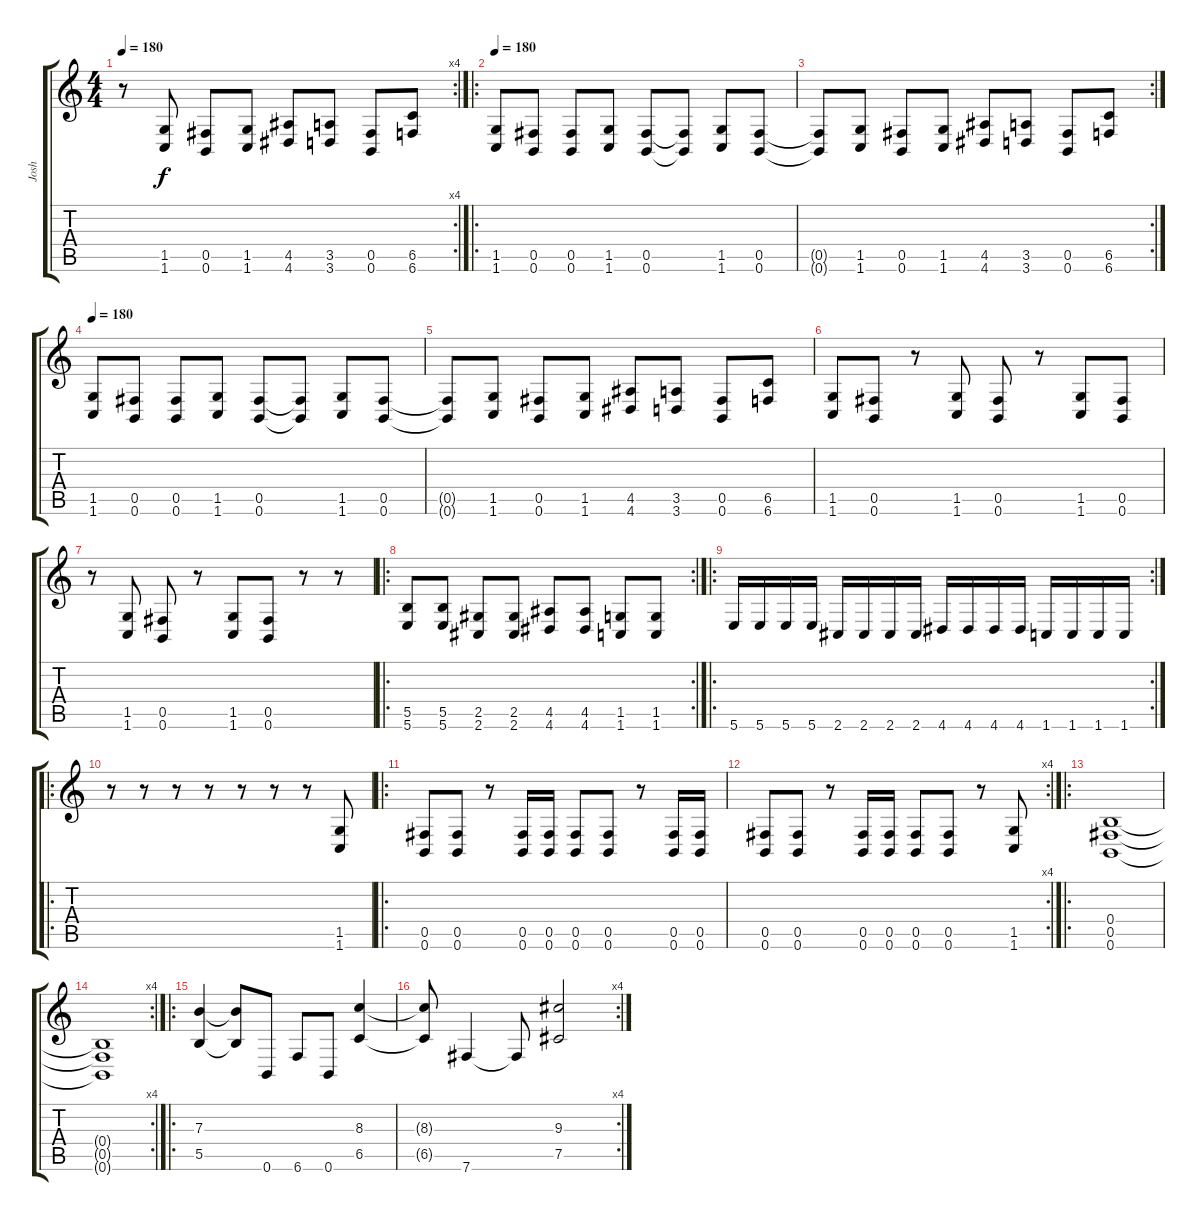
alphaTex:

\track ("Josh" "Josh") {instrument distortionguitar}
\staff {score tabs}
\tuning (Db4 Ab3 E3 B2 Gb2 B1) {hide}
\rc 4
\ts (4 4)
\tempo 180
\clef g2
\ks c
r.8{dy f} (1.5 1.6).8 (0.5 0.6).8 (1.5 1.6).8 (4.5 4.6).8 (3.5 3.6).8 (0.5 0.6).8 (6.5 6.6).8 |
\ro
\tempo 180
(1.5 1.6).8 (0.5 0.6).8 (0.5 0.6).8 (1.5 1.6).8 (0.5 0.6).8 (0.5{t} 0.6{t}).8 (1.5 1.6).8 (0.5 0.6).8 |
\rc 2
(0.5{t} 0.6{t}).8 (1.5 1.6).8 (0.5 0.6).8 (1.5 1.6).8 (4.5 4.6).8 (3.5 3.6).8 (0.5 0.6).8 (6.5 6.6).8 |
\tempo 180
(1.5 1.6).8 (0.5 0.6).8 (0.5 0.6).8 (1.5 1.6).8 (0.5 0.6).8 (0.5{t} 0.6{t}).8 (1.5 1.6).8 (0.5 0.6).8 |
(0.5{t} 0.6{t}).8 (1.5 1.6).8 (0.5 0.6).8 (1.5 1.6).8 (4.5 4.6).8 (3.5 3.6).8 (0.5 0.6).8 (6.5 6.6).8 |
(1.5 1.6).8 (0.5 0.6).8 r.8 (1.5 1.6).8 (0.5 0.6).8 r.8 (1.5 1.6).8 (0.5 0.6).8 |
r.8 (1.5 1.6).8 (0.5 0.6).8 r.8 (1.5 1.6).8 (0.5 0.6).8 r.8 r.8 |
\ro
\rc 2
(5.5 5.6).8 (5.5 5.6).8 (2.5 2.6).8 (2.5 2.6).8 (4.5 4.6).8 (4.5 4.6).8 (1.5 1.6).8 (1.5 1.6).8 |
\ro
\rc 2
5.6.16 5.6.16 5.6.16 5.6.16 2.6.16 2.6.16 2.6.16 2.6.16 4.6.16 4.6.16 4.6.16 4.6.16 1.6.16 1.6.16 1.6.16 1.6.16 |
\ro
r.8 r.8 r.8 r.8 r.8 r.8 r.8 (1.5 1.6).8 |
\ro
(0.5 0.6).8 (0.5 0.6).8 r.8 (0.5 0.6).16 (0.5 0.6).16 (0.5 0.6).8 (0.5 0.6).8 r.8 (0.5 0.6).16 (0.5 0.6).16 |
\rc 4
(0.5 0.6).8 (0.5 0.6).8 r.8 (0.5 0.6).16 (0.5 0.6).16 (0.5 0.6).8 (0.5 0.6).8 r.8 (1.5 1.6).8 |
\ro
(0.4 0.5 0.6).1 |
\rc 4
(0.4{t} 0.5{t} 0.6{t}).1 |
\ro
(7.3 5.5).4 (7.3{t} 5.5{t}).8 0.6.8 6.6.8 0.6.8 (8.3 6.5).4 |
\rc 4
(8.3{t} 6.5{t}).8 7.6.4 7.6{t}.8 (9.3 7.5).2
